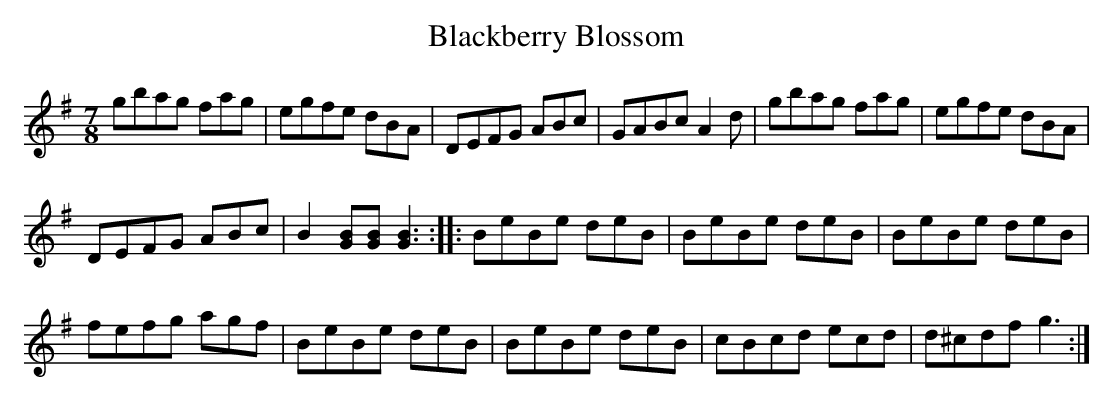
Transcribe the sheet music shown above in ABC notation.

X:1
T:Blackberry Blossom
M:7/8
L:1/8
K:G
gbag fag | egfe dBA | DEFG ABc | GABc A2 d | gbag fag | egfe dBA |
DEFG ABc | B2 [BG][BG] [B3G3] :: BeBe deB | BeBe deB |  BeBe deB |
fefg agf | BeBe deB | BeBe deB | cBcd ecd | d^cdf g3 :|]
